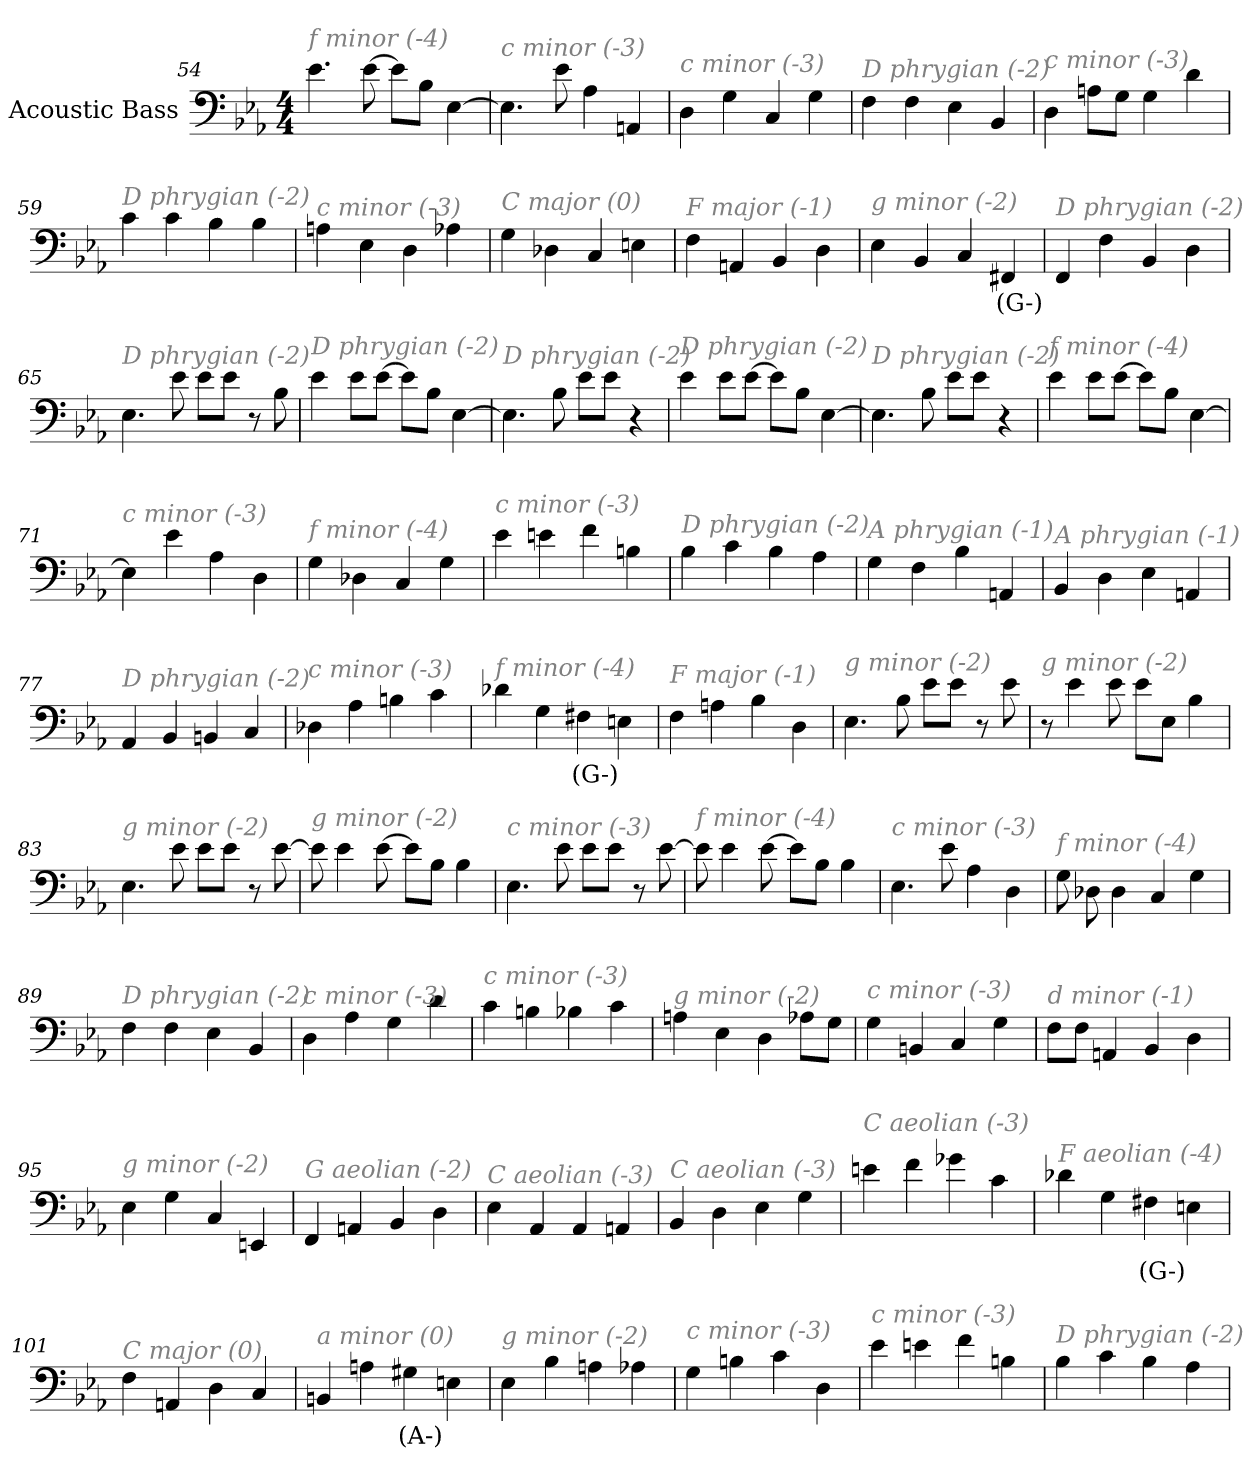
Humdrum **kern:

**kern	**text
*part1	*part1
*staff1	*staff1
*I"Acoustic Bass	*
*clefF4	*
*ITrd7c12	*
*k[b-e-a-]	*
*E-:	*
*M4/4	*
=54	=54
!LO:TX:i:color=#808080:t=f minor (-4)	!
4.E-	.
[8E-	.
8E-L]	.
8BB-J	.
[4EE-	.
=55	=55
!LO:TX:i:color=#808080:t=c minor (-3)	!
4.EE-]	.
8E-	.
4AA-	.
4AAAn	.
=56	=56
!LO:TX:i:color=#808080:t=c minor (-3)	!
4DD	.
4GG	.
4CC	.
4GG	.
=57	=57
!LO:TX:i:color=#808080:t=D phrygian (-2)	!
4FF	.
4FF	.
4EE-	.
4BBB-	.
=58	=58
!LO:TX:i:color=#808080:t=c minor (-3)	!
4DD	.
8AAnL	.
8GGJ	.
4GG	.
4D	.
=59	=59
!LO:TX:i:color=#808080:t=D phrygian (-2)	!
4C	.
4C	.
4BB-	.
4BB-	.
=60	=60
!LO:TX:i:color=#808080:t=c minor (-3)	!
4AAn	.
4EE-	.
4DD	.
4AA-X	.
=61	=61
!LO:TX:i:color=#808080:t=C major (0)	!
4GG	.
4DD-X	.
4CC	.
4EEn	.
=62	=62
!LO:TX:i:color=#808080:t=F major (-1)	!
4FF	.
4AAAn	.
4BBB-	.
4DD	.
=63	=63
!LO:TX:i:color=#808080:t=g minor (-2)	!
4EE-	.
4BBB-	.
4CC	.
4FFF#Xi	(G-)
=64	=64
!LO:TX:i:color=#808080:t=D phrygian (-2)	!
4FFF	.
4FF	.
4BBB-	.
4DD	.
=65	=65
!LO:TX:i:color=#808080:t=D phrygian (-2)	!
4.EE-	.
8E-	.
8E-L	.
8E-J	.
8r	.
8BB-	.
=66	=66
!LO:TX:i:color=#808080:t=D phrygian (-2)	!
4E-	.
8E-L	.
[8E-J	.
8E-L]	.
8BB-J	.
[4EE-	.
=67	=67
!LO:TX:i:color=#808080:t=D phrygian (-2)	!
4.EE-]	.
8BB-	.
8E-L	.
8E-J	.
4r	.
=68	=68
!LO:TX:i:color=#808080:t=D phrygian (-2)	!
4E-	.
8E-L	.
[8E-J	.
8E-L]	.
8BB-J	.
[4EE-	.
=69	=69
!LO:TX:i:color=#808080:t=D phrygian (-2)	!
4.EE-]	.
8BB-	.
8E-L	.
8E-J	.
4r	.
=70	=70
!LO:TX:i:color=#808080:t=f minor (-4)	!
4E-	.
8E-L	.
[8E-J	.
8E-L]	.
8BB-J	.
[4EE-	.
=71	=71
!LO:TX:i:color=#808080:t=c minor (-3)	!
4EE-]	.
4E-	.
4AA-	.
4DD	.
=72	=72
!LO:TX:i:color=#808080:t=f minor (-4)	!
4GG	.
4DD-X	.
4CC	.
4GG	.
=73	=73
!LO:TX:i:color=#808080:t=c minor (-3)	!
4E-	.
4En	.
4F	.
4BBn	.
=74	=74
!LO:TX:i:color=#808080:t=D phrygian (-2)	!
4BB-	.
4C	.
4BB-	.
4AA-	.
=75	=75
!LO:TX:i:color=#808080:t=A phrygian (-1)	!
4GG	.
4FF	.
4BB-	.
4AAAn	.
=76	=76
!LO:TX:i:color=#808080:t=A phrygian (-1)	!
4BBB-	.
4DD	.
4EE-	.
4AAAn	.
=77	=77
!LO:TX:i:color=#808080:t=D phrygian (-2)	!
4AAA-	.
4BBB-	.
4BBBn	.
4CC	.
=78	=78
!LO:TX:i:color=#808080:t=c minor (-3)	!
4DD-X	.
4AA-	.
4BBn	.
4C	.
=79	=79
!LO:TX:i:color=#808080:t=f minor (-4)	!
4D-X	.
4GG	.
4FF#Xj	(G-)
4EEn	.
=80	=80
!LO:TX:i:color=#808080:t=F major (-1)	!
4FF	.
4AAn	.
4BB-	.
4DD	.
=81	=81
!LO:TX:i:color=#808080:t=g minor (-2)	!
4.EE-	.
8BB-	.
8E-L	.
8E-J	.
8r	.
8E-	.
=82	=82
!LO:TX:i:color=#808080:t=g minor (-2)	!
8r	.
4E-	.
8E-	.
8E-L	.
8EE-J	.
4BB-	.
=83	=83
!LO:TX:i:color=#808080:t=g minor (-2)	!
4.EE-	.
8E-	.
8E-L	.
8E-J	.
8r	.
[8E-	.
=84	=84
!LO:TX:i:color=#808080:t=g minor (-2)	!
8E-]	.
4E-	.
[8E-	.
8E-L]	.
8BB-J	.
4BB-	.
=85	=85
!LO:TX:i:color=#808080:t=c minor (-3)	!
4.EE-	.
8E-	.
8E-L	.
8E-J	.
8r	.
[8E-	.
=86	=86
!LO:TX:i:color=#808080:t=f minor (-4)	!
8E-]	.
4E-	.
[8E-	.
8E-L]	.
8BB-J	.
4BB-	.
=87	=87
!LO:TX:i:color=#808080:t=c minor (-3)	!
4.EE-	.
8E-	.
4AA-	.
4DD	.
=88	=88
!LO:TX:i:color=#808080:t=f minor (-4)	!
8GG	.
8DD-X	.
4DD-	.
4CC	.
4GG	.
=89	=89
!LO:TX:i:color=#808080:t=D phrygian (-2)	!
4FF	.
4FF	.
4EE-	.
4BBB-	.
=90	=90
!LO:TX:i:color=#808080:t=c minor (-3)	!
4DD	.
4AA-	.
4GG	.
4D	.
=91	=91
!LO:TX:i:color=#808080:t=c minor (-3)	!
4C	.
4BBn	.
4BB-X	.
4C	.
=92	=92
!LO:TX:i:color=#808080:t=g minor (-2)	!
4AAn	.
4EE-	.
4DD	.
8AA-XL	.
8GGJ	.
=93	=93
!LO:TX:i:color=#808080:t=c minor (-3)	!
4GG	.
4BBBn	.
4CC	.
4GG	.
=94	=94
!LO:TX:i:color=#808080:t=d minor (-1)	!
8FFL	.
8FFJ	.
4AAAn	.
4BBB-	.
4DD	.
=95	=95
!LO:TX:i:color=#808080:t=g minor (-2)	!
4EE-	.
4GG	.
4CC	.
4EEEn	.
=96	=96
!LO:TX:i:color=#808080:t=G aeolian (-2)	!
4FFF	.
4AAAn	.
4BBB-	.
4DD	.
=97	=97
!LO:TX:i:color=#808080:t=C aeolian (-3)	!
4EE-	.
4AAA-	.
4AAA-	.
4AAAn	.
=98	=98
!LO:TX:i:color=#808080:t=C aeolian (-3)	!
4BBB-	.
4DD	.
4EE-	.
4GG	.
=99	=99
!LO:TX:i:color=#808080:t=C aeolian (-3)	!
4En	.
4F	.
4G-X	.
4C	.
=100	=100
!LO:TX:i:color=#808080:t=F aeolian (-4)	!
4D-X	.
4GG	.
4FF#Xj	(G-)
4EEn	.
=101	=101
!LO:TX:i:color=#808080:t=C major (0)	!
4FF	.
4AAAn	.
4DD	.
4CC	.
=102	=102
!LO:TX:i:color=#808080:t=a minor (0)	!
4BBBn	.
4AAn	.
4GG#Xi	(A-)
4EEn	.
=103	=103
!LO:TX:i:color=#808080:t=g minor (-2)	!
4EE-	.
4BB-	.
4AAn	.
4AA-X	.
=104	=104
!LO:TX:i:color=#808080:t=c minor (-3)	!
4GG	.
4BBn	.
4C	.
4DD	.
=105	=105
!LO:TX:i:color=#808080:t=c minor (-3)	!
4E-	.
4En	.
4F	.
4BBn	.
=106	=106
!LO:TX:i:color=#808080:t=D phrygian (-2)	!
4BB-	.
4C	.
4BB-	.
4AA-	.
=	=
*-	*-
